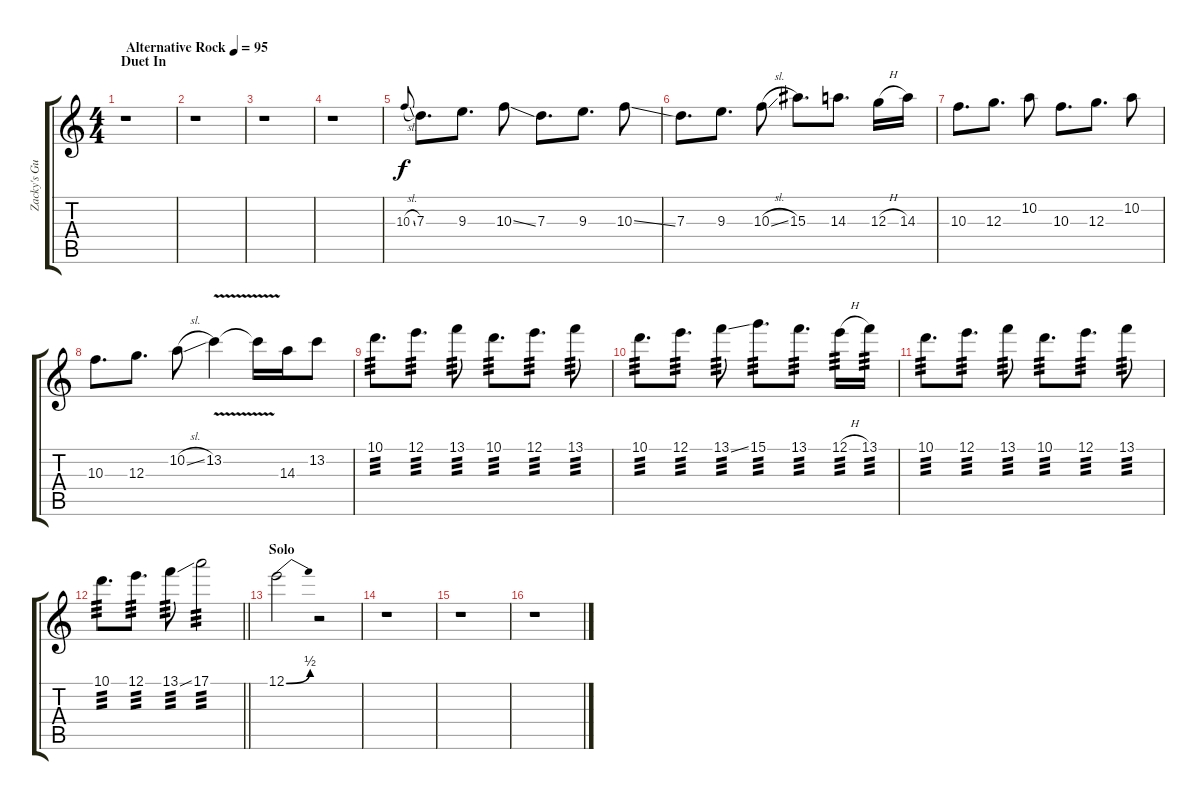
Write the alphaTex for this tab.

\track ("Zacky's Guitar Lead (L)" "Zacky's Gu") {instrument distortionguitar}
\staff {score tabs}
\tuning (E4 B3 G3 D3 A2 D2) {hide}
\ts (4 4)
\section ("" "Duet In")
\tempo (95 "Alternative Rock")
\clef g2
\ks c
r.1{dy f instrument distortionguitar} |
r.1 |
r.1 |
r.1 |
10.3{sl}.8{gr onbeat} 7.3.8{d} 9.3.8{d} 10.3{ss}.8 7.3.8{d} 9.3.8{d} 10.3{ss}.8 |
7.3.8{d} 9.3.8{d} 10.3{sl}.8 15.3.8{d} 14.3.8{d} 12.3{h}.16 14.3.16 |
10.3.8{d} 12.3.8{d} 10.2.8 10.3.8{d} 12.3.8{d} 10.2.8 |
10.3.8{d} 12.3.8{d} 10.2{sl}.8 13.2{v}.4 13.2{t}.16 14.3.16 13.2.8 |
10.1.8{d tp 3} 12.1.8{d tp 3} 13.1.8{tp 3} 10.1.8{d tp 3} 12.1.8{d tp 3} 13.1.8{tp 3} |
10.1.8{d tp 3} 12.1.8{d tp 3} 13.1{ss}.8{tp 3} 15.1.8{d tp 3} 13.1.8{d tp 3} 12.1{h}.16{tp 3} 13.1.16{tp 3} |
10.1.8{d tp 3} 12.1.8{d tp 3} 13.1.8{tp 3} 10.1.8{d tp 3} 12.1.8{d tp 3} 13.1.8{tp 3} |
\barLineRight lightlight
10.1.8{d tp 3} 12.1.8{d tp 3} 13.1{ss}.8{tp 3} 17.1.2{tp 3} |
\section ("" "Solo")
12.1{be (bend 0 0 60 2)}.2{volume 10} r.2 |
r.1 |
r.1 |
r.1
